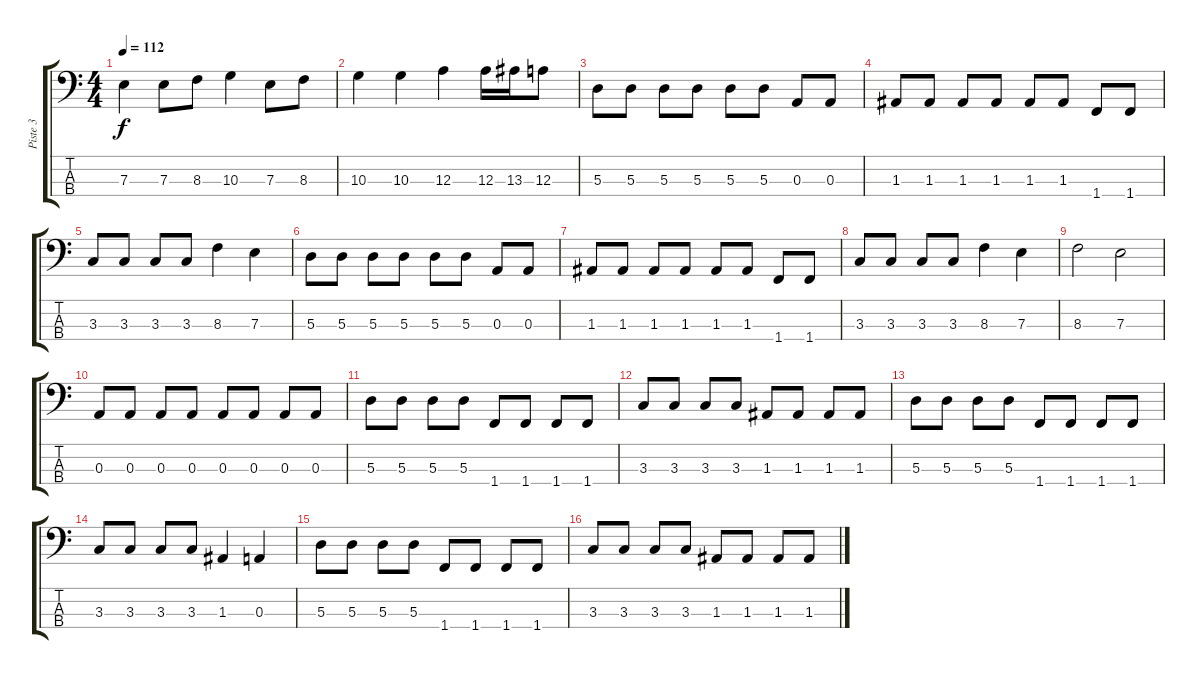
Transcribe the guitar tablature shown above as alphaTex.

\track ("Piste 3" "Piste 3") {instrument electricbassfinger}
\staff {score tabs}
\tuning (G2 D2 A1 E1) {hide}
\ts (4 4)
\tempo 112
\clef f4
\ks c
7.3.4{dy f} 7.3.8 8.3.8 10.3.4 7.3.8 8.3.8 |
10.3.4 10.3.4 12.3.4 12.3.16 13.3.16 12.3.8 |
5.3.8 5.3.8 5.3.8 5.3.8 5.3.8 5.3.8 0.3.8 0.3.8 |
1.3.8 1.3.8 1.3.8 1.3.8 1.3.8 1.3.8 1.4.8 1.4.8 |
3.3.8 3.3.8 3.3.8 3.3.8 8.3.4 7.3.4 |
5.3.8 5.3.8 5.3.8 5.3.8 5.3.8 5.3.8 0.3.8 0.3.8 |
1.3.8 1.3.8 1.3.8 1.3.8 1.3.8 1.3.8 1.4.8 1.4.8 |
3.3.8 3.3.8 3.3.8 3.3.8 8.3.4 7.3.4 |
8.3.2 7.3.2 |
0.3.8 0.3.8 0.3.8 0.3.8 0.3.8 0.3.8 0.3.8 0.3.8 |
5.3.8 5.3.8 5.3.8 5.3.8 1.4.8 1.4.8 1.4.8 1.4.8 |
3.3.8 3.3.8 3.3.8 3.3.8 1.3.8 1.3.8 1.3.8 1.3.8 |
5.3.8 5.3.8 5.3.8 5.3.8 1.4.8 1.4.8 1.4.8 1.4.8 |
3.3.8 3.3.8 3.3.8 3.3.8 1.3.4 0.3.4 |
5.3.8 5.3.8 5.3.8 5.3.8 1.4.8 1.4.8 1.4.8 1.4.8 |
3.3.8 3.3.8 3.3.8 3.3.8 1.3.8 1.3.8 1.3.8 1.3.8
